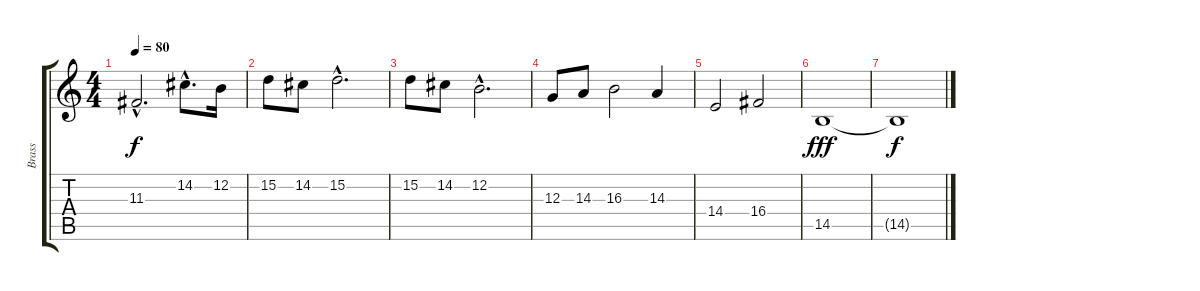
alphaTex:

\track ("Brass" "Brass") {instrument brasssection}
\staff {score tabs}
\tuning (E4 B3 G3 D3 A2 E2) {hide}
\ts (4 4)
\tempo 80
\clef g2
\ks c
11.3{hac}.2{d dy f} 14.2{hac}.8{d} 12.2.16 |
15.2.8 14.2.8 15.2{hac}.2{d} |
15.2.8 14.2.8 12.2{hac}.2{d} |
12.3.8 14.3.8 16.3.2 14.3.4 |
14.4.2 16.4.2 |
14.5.1{dy fff} |
14.5{t}.1{dy f}
